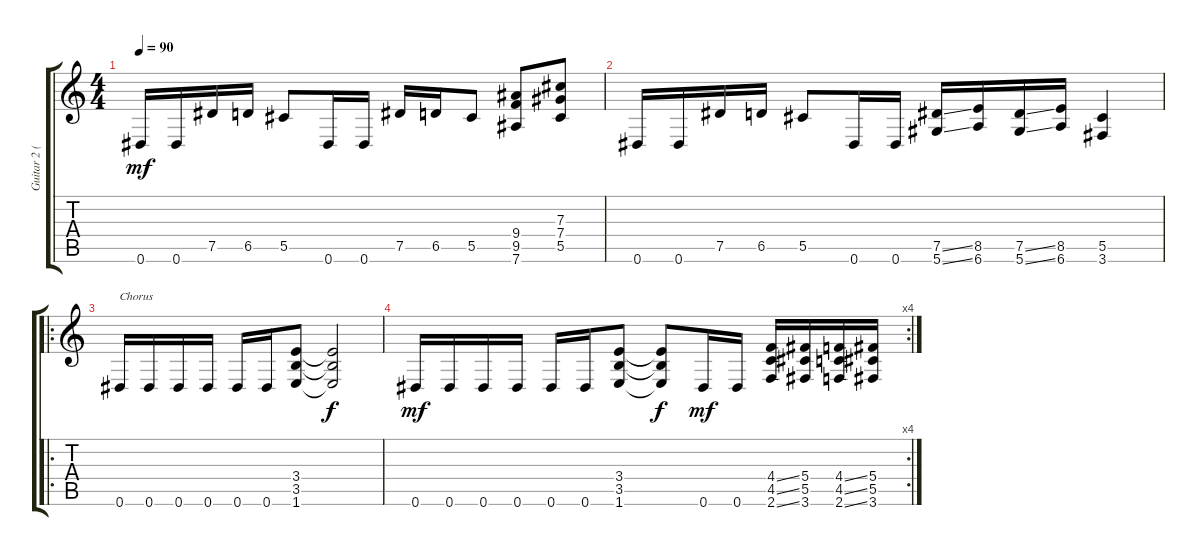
\track ("Guitar 2 (Marty Friedman)" "Guitar 2 (") {instrument distortionguitar}
\staff {score tabs}
\tuning (Eb4 Bb3 Gb3 Db3 Ab2 Eb2) {hide}
\ts (4 4)
\tempo 90
\clef g2
\ks c
0.6.16{dy mf} 0.6.16 7.5.16 6.5.16 5.5.8 0.6.16 0.6.16 7.5.16 6.5.16 5.5.8 (9.4 9.5 7.6).8 (7.3 7.4 5.5).8 |
0.6.16 0.6.16 7.5.16 6.5.16 5.5.8 0.6.16 0.6.16 (7.5{ss} 5.6{ss}).16 (8.5 6.6).16 (7.5{ss} 5.6{ss}).16 (8.5 6.6).16 (5.5 3.6).4 |
\ro
0.6.16{txt "Chorus"} 0.6.16 0.6.16 0.6.16 0.6.16 0.6.16 (3.4 3.5 1.6).8 (3.4{t} 3.5{t} 1.6{t}).2{dy f} |
\rc 4
0.6.16{dy mf} 0.6.16 0.6.16 0.6.16 0.6.16 0.6.16 (3.4 3.5 1.6).8 (3.4{t} 3.5{t} 1.6{t}).8{dy f} 0.6.16{dy mf} 0.6.16 (4.4{ss} 4.5{ss} 2.6{ss}).16 (5.4 5.5 3.6).16 (4.4{ss} 4.5{ss} 2.6{ss}).16 (5.4 5.5 3.6).16
